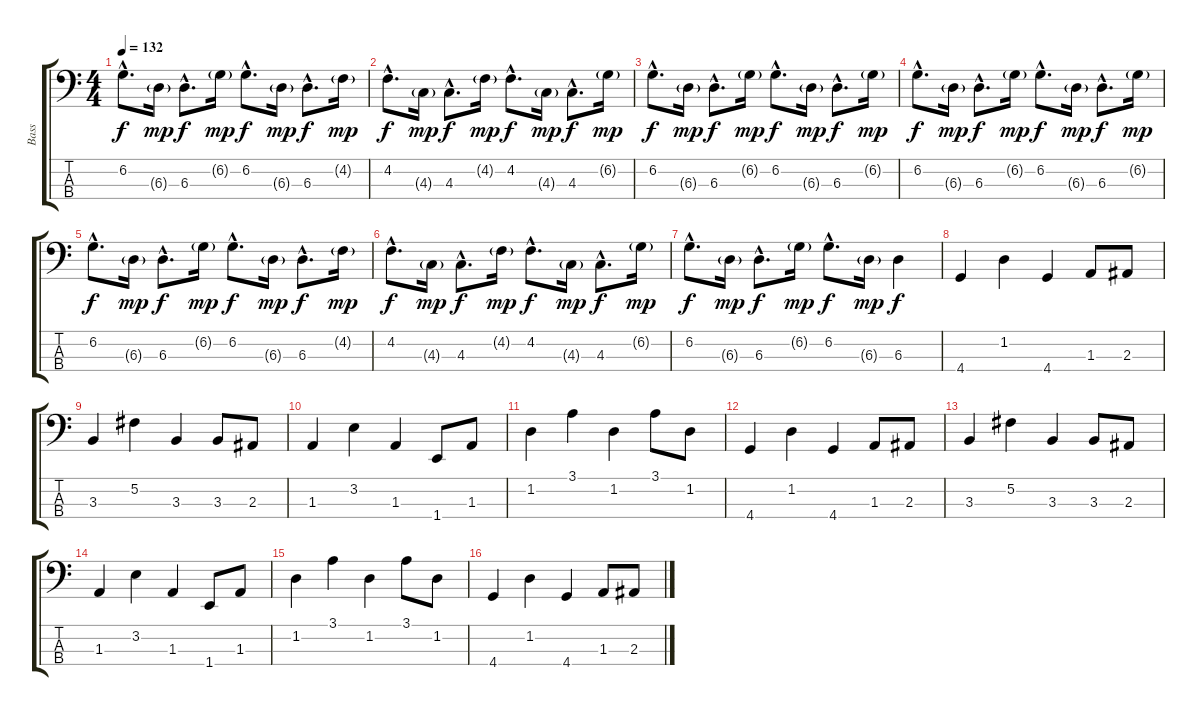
\track ("Bass" "Bass") {instrument electricbasspick}
\staff {score tabs}
\tuning (Gb2 Db2 Ab1 Eb1) {hide}
\ts (4 4)
\tempo 132
\clef f4
\ks c
6.2{hac}.8{d dy f} 6.3{g}.16{dy mp} 6.3{hac}.8{d dy f} 6.2{g}.16{dy mp} 6.2{hac}.8{d dy f} 6.3{g}.16{dy mp} 6.3{hac}.8{d dy f} 4.2{g}.16{dy mp} |
4.2{hac}.8{d dy f} 4.3{g}.16{dy mp} 4.3{hac}.8{d dy f} 4.2{g}.16{dy mp} 4.2{hac}.8{d dy f} 4.3{g}.16{dy mp} 4.3{hac}.8{d dy f} 6.2{g}.16{dy mp} |
6.2{hac}.8{d dy f} 6.3{g}.16{dy mp} 6.3{hac}.8{d dy f} 6.2{g}.16{dy mp} 6.2{hac}.8{d dy f} 6.3{g}.16{dy mp} 6.3{hac}.8{d dy f} 6.2{g}.16{dy mp} |
6.2{hac}.8{d dy f} 6.3{g}.16{dy mp} 6.3{hac}.8{d dy f} 6.2{g}.16{dy mp} 6.2{hac}.8{d dy f} 6.3{g}.16{dy mp} 6.3{hac}.8{d dy f} 6.2{g}.16{dy mp} |
6.2{hac}.8{d dy f} 6.3{g}.16{dy mp} 6.3{hac}.8{d dy f} 6.2{g}.16{dy mp} 6.2{hac}.8{d dy f} 6.3{g}.16{dy mp} 6.3{hac}.8{d dy f} 4.2{g}.16{dy mp} |
4.2{hac}.8{d dy f} 4.3{g}.16{dy mp} 4.3{hac}.8{d dy f} 4.2{g}.16{dy mp} 4.2{hac}.8{d dy f} 4.3{g}.16{dy mp} 4.3{hac}.8{d dy f} 6.2{g}.16{dy mp} |
6.2{hac}.8{d dy f} 6.3{g}.16{dy mp} 6.3{hac}.8{d dy f} 6.2{g}.16{dy mp} 6.2{hac}.8{d dy f} 6.3{g}.16{dy mp} 6.3.4{dy f} |
4.4.4 1.2.4 4.4.4 1.3.8 2.3.8 |
3.3.4 5.2.4 3.3.4 3.3.8 2.3.8 |
1.3.4 3.2.4 1.3.4 1.4.8 1.3.8 |
1.2.4 3.1.4 1.2.4 3.1.8 1.2.8 |
4.4.4 1.2.4 4.4.4 1.3.8 2.3.8 |
3.3.4 5.2.4 3.3.4 3.3.8 2.3.8 |
1.3.4 3.2.4 1.3.4 1.4.8 1.3.8 |
1.2.4 3.1.4 1.2.4 3.1.8 1.2.8 |
4.4.4 1.2.4 4.4.4 1.3.8 2.3.8
